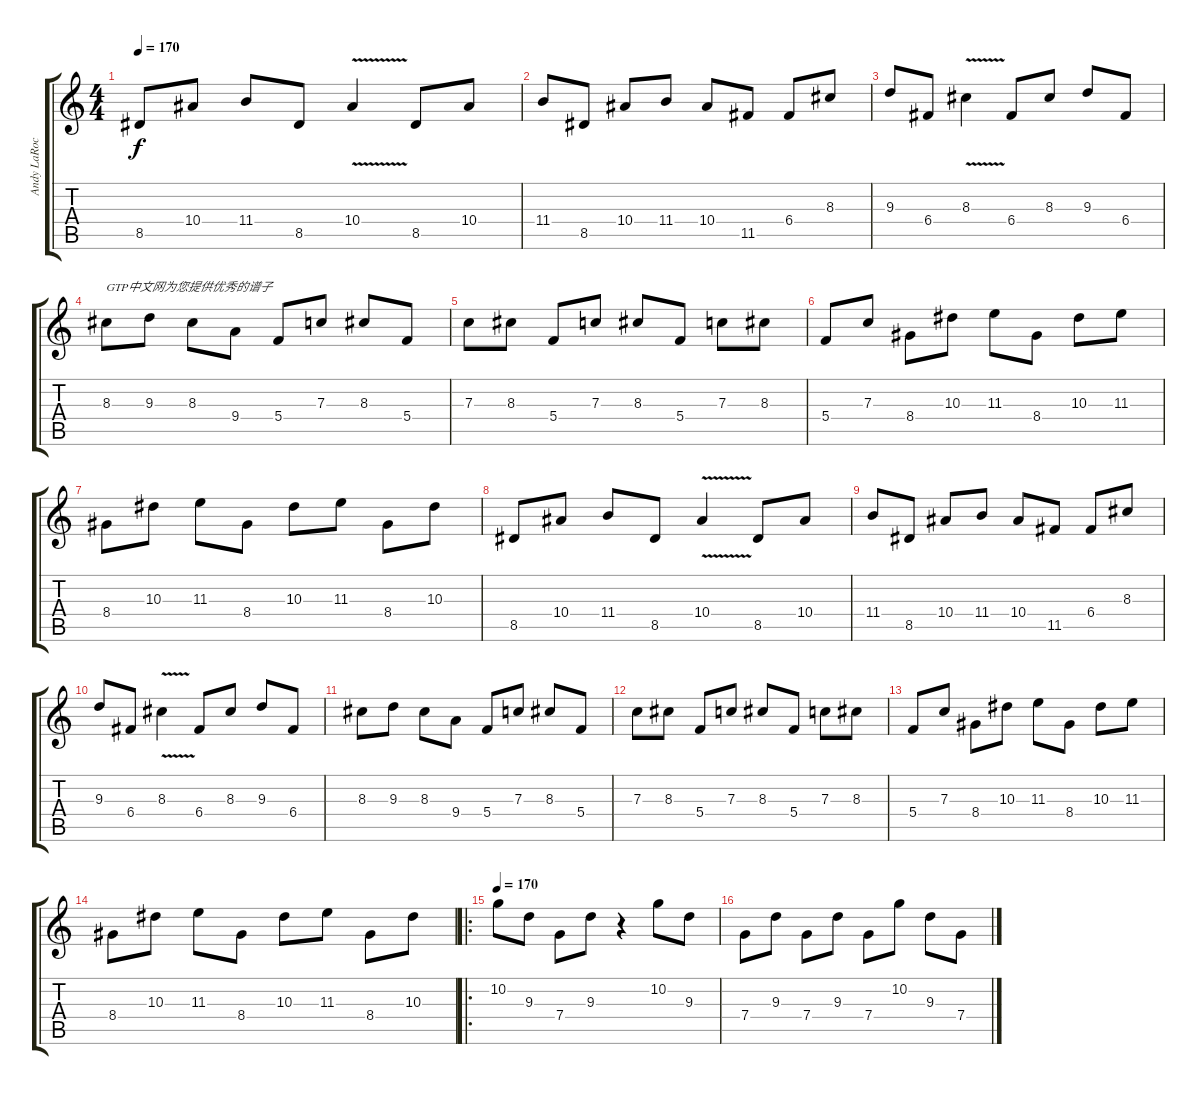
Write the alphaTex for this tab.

\track ("Andy LaRocque" "Andy LaRoc") {instrument distortionguitar}
\staff {score tabs}
\tuning (D4 A3 F3 C3 G2 D2) {hide}
\ts (4 4)
\tempo 170
\tempo 180
\tempo 170
\clef g2
\ks c
8.5.8{dy f instrument distortionguitar} 10.4.8 11.4.8 8.5.8 10.4{v}.4 8.5.8 10.4.8 |
11.4.8 8.5.8 10.4.8 11.4.8 10.4.8 11.5.8 6.4.8 8.3.8 |
9.3.8 6.4.8 8.3{v}.4 6.4.8 8.3.8 9.3.8 6.4.8 |
8.3.8{txt "GTP中文网为您提供优秀的谱子"} 9.3.8 8.3.8 9.4.8 5.4.8 7.3.8 8.3.8 5.4.8 |
7.3.8 8.3.8 5.4.8 7.3.8 8.3.8 5.4.8 7.3.8 8.3.8 |
5.4.8 7.3.8 8.4.8 10.3.8 11.3.8 8.4.8 10.3.8 11.3.8 |
8.4.8 10.3.8 11.3.8 8.4.8 10.3.8 11.3.8 8.4.8 10.3.8 |
8.5.8 10.4.8 11.4.8 8.5.8 10.4{v}.4 8.5.8 10.4.8 |
11.4.8 8.5.8 10.4.8 11.4.8 10.4.8 11.5.8 6.4.8 8.3.8 |
9.3.8 6.4.8 8.3{v}.4 6.4.8 8.3.8 9.3.8 6.4.8 |
8.3.8 9.3.8 8.3.8 9.4.8 5.4.8 7.3.8 8.3.8 5.4.8 |
7.3.8 8.3.8 5.4.8 7.3.8 8.3.8 5.4.8 7.3.8 8.3.8 |
5.4.8 7.3.8 8.4.8 10.3.8 11.3.8 8.4.8 10.3.8 11.3.8 |
8.4.8 10.3.8 11.3.8 8.4.8 10.3.8 11.3.8 8.4.8 10.3.8 |
\ro
\tempo 170
10.2.8 9.3.8 7.4.8 9.3.8 r.4 10.2.8 9.3.8 |
7.4.8 9.3.8 7.4.8 9.3.8 7.4.8 10.2.8 9.3.8 7.4.8
